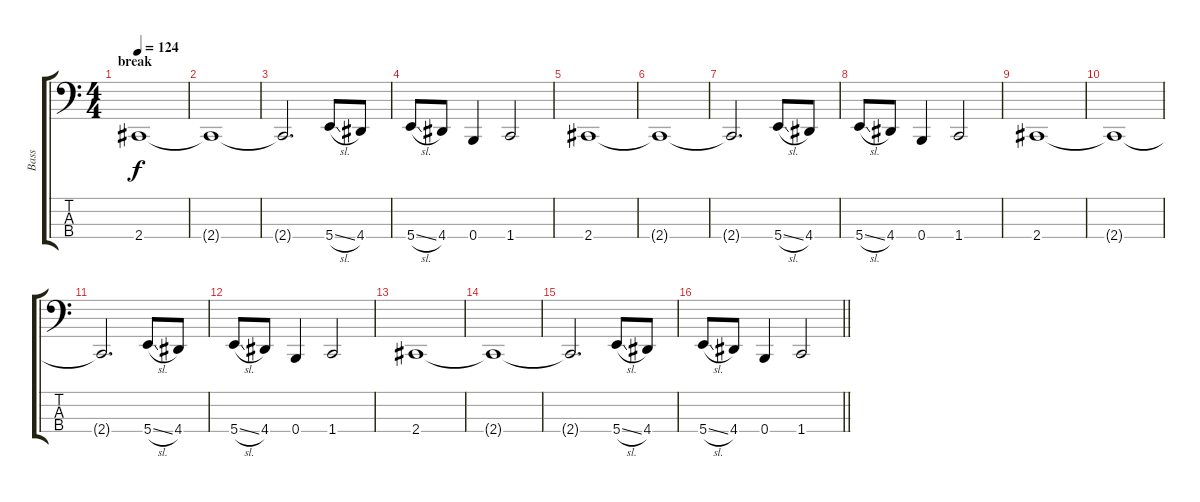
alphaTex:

\track ("Bass" "Bass") {instrument electricbassfinger}
\staff {score tabs}
\tuning (D2 A1 E1 B0) {hide}
\ts (4 4)
\section ("" "break")
\tempo 124
\clef f4
\ks c
2.4.1{dy f} |
2.4{t}.1 |
2.4{t}.2{d} 5.4{sl}.8 4.4.8 |
5.4{sl}.8 4.4.8 0.4.4 1.4.2 |
2.4.1 |
2.4{t}.1 |
2.4{t}.2{d} 5.4{sl}.8 4.4.8 |
5.4{sl}.8 4.4.8 0.4.4 1.4.2 |
2.4.1 |
2.4{t}.1 |
2.4{t}.2{d} 5.4{sl}.8 4.4.8 |
5.4{sl}.8 4.4.8 0.4.4 1.4.2 |
2.4.1 |
2.4{t}.1 |
2.4{t}.2{d} 5.4{sl}.8 4.4.8 |
\barLineRight lightlight
5.4{sl}.8 4.4.8 0.4.4 1.4.2
